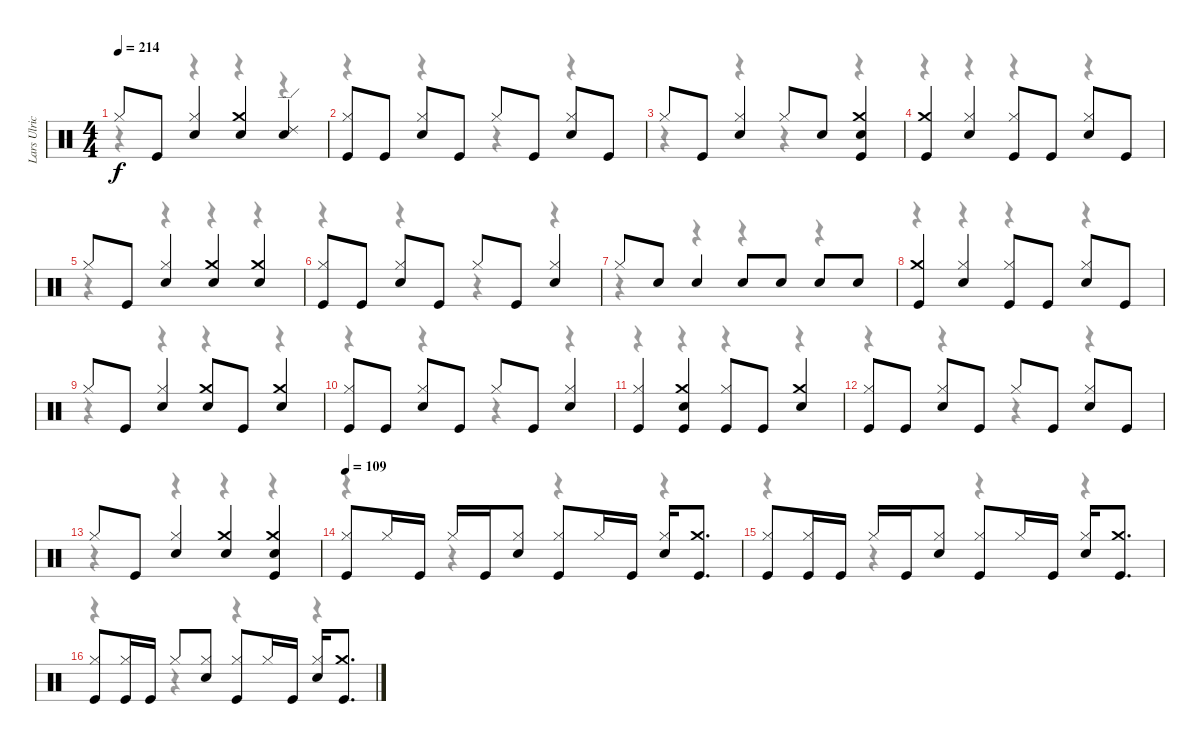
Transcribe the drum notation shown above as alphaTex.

\track ("Lars Ulrich" "Lars Ulric") {instrument percussion}
\staff {score}
\articulation defaults
\voice
\ts (4 4)
\tempo 214
\clef neutral
\ks c "Hi-Hat (closed)".8{dy f} "Kick (hit)".8
("Snare (hit) 2" "Hi-Hat (closed)").4 ("Crash medium (hit)" "Snare (hit) 2").4 ("Ride (edge) 2" "Snare (hit) 2").4 |
("Kick (hit)" "Hi-Hat (closed)").8 "Kick (hit)".8 ("Snare (hit) 2" "Hi-Hat (closed)").8 "Kick (hit)".8 "Hi-Hat (closed)".8 "Kick (hit)".8 ("Snare (hit) 2" "Hi-Hat (closed)").8 "Kick (hit)".8 |
"Hi-Hat (closed)".8 "Kick (hit)".8 ("Snare (hit) 2" "Hi-Hat (closed)").4 "Hi-Hat (closed)".8 "Snare (hit) 2".8 ("Kick (hit)" "Crash medium (hit)" "Snare (hit) 2").4 |
("Kick (hit)" "Crash medium (hit)").4 ("Hi-Hat (closed)" "Snare (hit) 2").4 ("Kick (hit)" "Hi-Hat (closed)").8 "Kick (hit)".8 ("Snare (hit) 2" "Hi-Hat (closed)").8 "Kick (hit)".8 |
"Hi-Hat (closed)".8 "Kick (hit)".8 ("Snare (hit) 2" "Hi-Hat (closed)").4 ("Crash medium (hit)" "Snare (hit) 2").4 ("Crash medium (hit)" "Snare (hit) 2").4 |
("Kick (hit)" "Hi-Hat (closed)").8 "Kick (hit)".8 ("Snare (hit) 2" "Hi-Hat (closed)").8 "Kick (hit)".8 "Hi-Hat (closed)".8 "Kick (hit)".8 ("Snare (hit) 2" "Hi-Hat (closed)").4 |
"Hi-Hat (closed)".8 "Snare (hit) 2".8 "Snare (hit) 2".4 "Snare (hit) 2".8 "Snare (hit) 2".8 "Snare (hit) 2".8 "Snare (hit) 2".8 |
("Kick (hit)" "Crash medium (hit)").4 ("Snare (hit) 2" "Hi-Hat (closed)").4 ("Kick (hit)" "Hi-Hat (closed)").8 "Kick (hit)".8 ("Snare (hit) 2" "Hi-Hat (closed)").8 "Kick (hit)".8 |
"Hi-Hat (closed)".8 "Kick (hit)".8 ("Snare (hit) 2" "Hi-Hat (closed)").4 ("Crash medium (hit)" "Snare (hit) 2").8 "Kick (hit)".8 ("Crash medium (hit)" "Snare (hit) 2").4 |
("Hi-Hat (closed)" "Kick (hit)").8 "Kick (hit)".8 ("Snare (hit) 2" "Hi-Hat (closed)").8 "Kick (hit)".8 "Hi-Hat (closed)".8 "Kick (hit)".8 ("Snare (hit) 2" "Hi-Hat (closed)").4 |
("Kick (hit)" "Hi-Hat (closed)").4 ("Crash medium (hit)" "Kick (hit)" "Snare (hit) 2").4 ("Kick (hit)" "Hi-Hat (closed)").8 "Kick (hit)".8 ("Snare (hit) 2" "Crash medium (hit)").4 |
("Hi-Hat (closed)" "Kick (hit)").8 "Kick (hit)".8 ("Snare (hit) 2" "Hi-Hat (closed)").8 "Kick (hit)".8 "Hi-Hat (closed)".8 "Kick (hit)".8 ("Snare (hit) 2" "Hi-Hat (closed)").8 "Kick (hit)".8 |
"Hi-Hat (closed)".8 "Kick (hit)".8 ("Snare (hit) 2" "Hi-Hat (closed)").4 ("Crash medium (hit)" "Snare (hit) 2").4 ("Crash medium (hit)" "Kick (hit)" "Snare (hit) 2").4 |
\tempo 109
("Kick (hit)" "Hi-Hat (closed)").8 "Hi-Hat (closed)".16 "Kick (hit)".16 "Hi-Hat (closed)".16 "Kick (hit)".16 ("Snare (hit) 2" "Hi-Hat (closed)").8 ("Kick (hit)" "Hi-Hat (closed)").8 "Hi-Hat (closed)".16 "Kick (hit)".16 ("Snare (hit) 2" "Hi-Hat (closed)").16 ("Kick (hit)" "Crash medium (hit)").8{d} |
("Kick (hit)" "Hi-Hat (closed)").8 ("Kick (hit)" "Hi-Hat (closed)").16 "Kick (hit)".16 "Hi-Hat (closed)".16 "Kick (hit)".16 ("Snare (hit) 2" "Hi-Hat (closed)").8 ("Kick (hit)" "Hi-Hat (closed)").8 "Hi-Hat (closed)".16 "Kick (hit)".16 ("Snare (hit) 2" "Hi-Hat (closed)").16 ("Kick (hit)" "Crash medium (hit)").8{d} |
("Kick (hit)" "Hi-Hat (closed)").8 ("Kick (hit)" "Hi-Hat (closed)").16 "Kick (hit)".16 "Hi-Hat (closed)".8 ("Snare (hit) 2" "Hi-Hat (closed)").8 ("Kick (hit)" "Hi-Hat (closed)").8 "Hi-Hat (closed)".16 "Kick (hit)".16 ("Snare (hit) 2" "Hi-Hat (closed)").16 ("Kick (hit)" "Crash medium (hit)").8{d}
\voice
\clef neutral
\ottava regular
\simile none
\ks c
r.4{dy f} r.4 r.4 r.4 |
r.4 r.4 r.4 r.4 |
r.4 r.4 r.4 r.4 |
r.4 r.4 r.4 r.4 |
r.4 r.4 r.4 r.4 |
r.4 r.4 r.4 r.4 |
r.4 r.4 r.4 r.4 |
r.4 r.4 r.4 r.4 |
r.4 r.4 r.4 r.4 |
r.4 r.4 r.4 r.4 |
r.4 r.4 r.4 r.4 |
r.4 r.4 r.4 r.4 |
r.4 r.4 r.4 r.4 |
r.4 r.4 r.4 r.4 |
r.4 r.4 r.4 r.4 |
r.4 r.4 r.4 r.4
